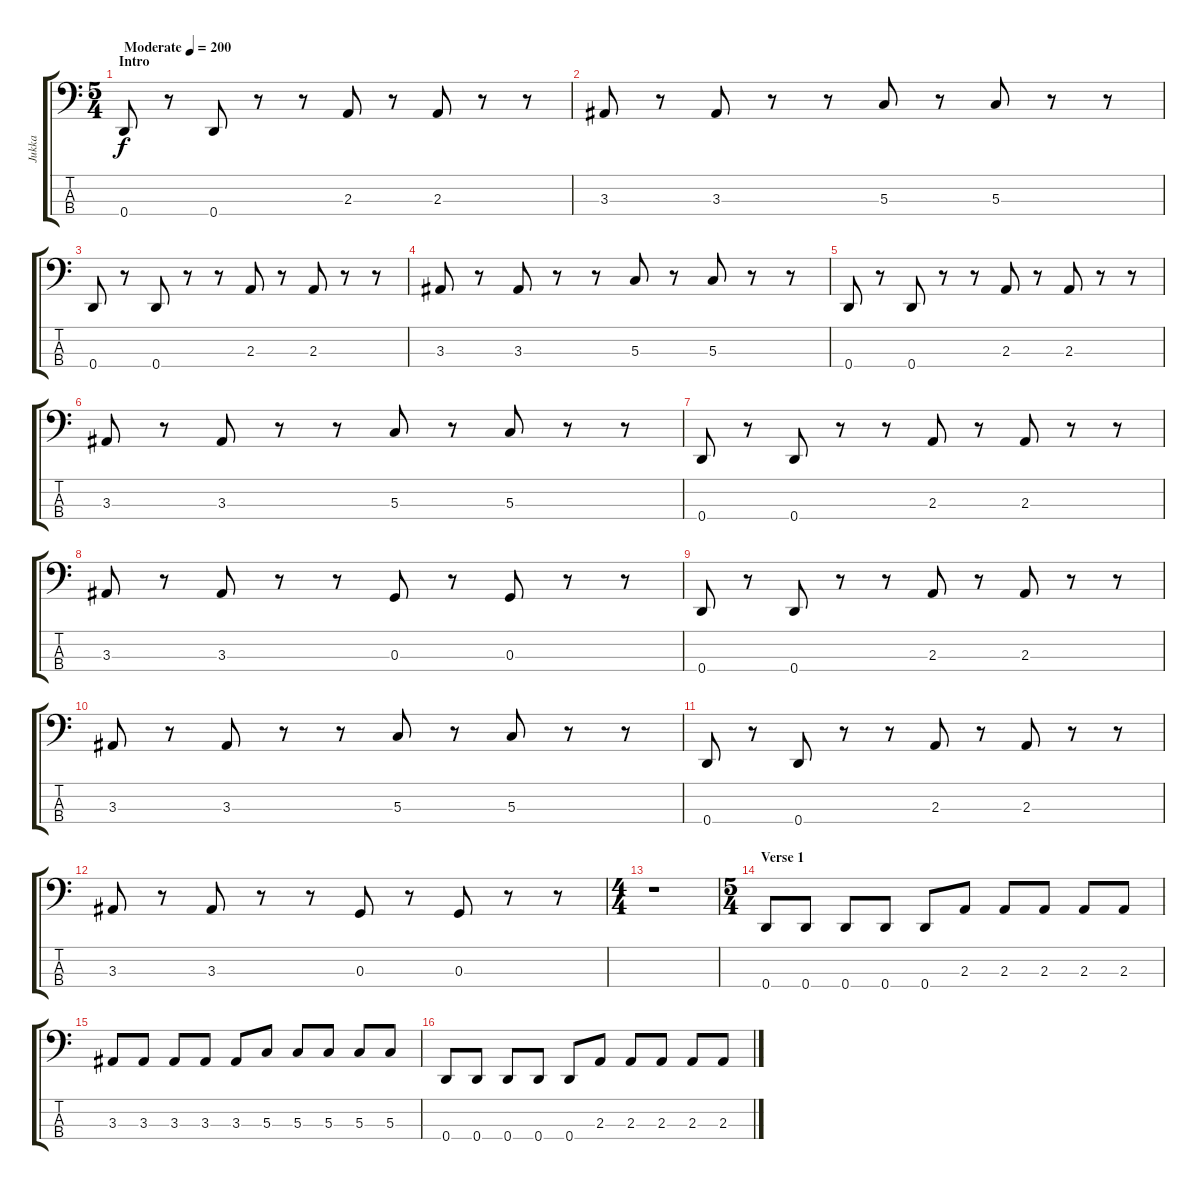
\track ("Jukka" "Jukka") {instrument electricbasspick}
\staff {score tabs}
\tuning (F2 C2 G1 D1) {hide}
\ts (5 4)
\section ("" "Intro")
\tempo (200 "Moderate")
\clef f4
\ks c
0.4.8{dy f instrument electricbasspick} r.8 0.4.8 r.8 r.8 2.3.8 r.8 2.3.8 r.8 r.8 |
3.3.8 r.8 3.3.8 r.8 r.8 5.3.8 r.8 5.3.8 r.8 r.8 |
0.4.8 r.8 0.4.8 r.8 r.8 2.3.8 r.8 2.3.8 r.8 r.8 |
3.3.8 r.8 3.3.8 r.8 r.8 5.3.8 r.8 5.3.8 r.8 r.8 |
0.4.8 r.8 0.4.8 r.8 r.8 2.3.8 r.8 2.3.8 r.8 r.8 |
3.3.8 r.8 3.3.8 r.8 r.8 5.3.8 r.8 5.3.8 r.8 r.8 |
0.4.8 r.8 0.4.8 r.8 r.8 2.3.8 r.8 2.3.8 r.8 r.8 |
3.3.8 r.8 3.3.8 r.8 r.8 0.3.8 r.8 0.3.8 r.8 r.8 |
0.4.8 r.8 0.4.8 r.8 r.8 2.3.8 r.8 2.3.8 r.8 r.8 |
3.3.8 r.8 3.3.8 r.8 r.8 5.3.8 r.8 5.3.8 r.8 r.8 |
0.4.8 r.8 0.4.8 r.8 r.8 2.3.8 r.8 2.3.8 r.8 r.8 |
3.3.8 r.8 3.3.8 r.8 r.8 0.3.8 r.8 0.3.8 r.8 r.8 |
\ts (4 4)
r.1 |
\ts (5 4)
\section ("" "Verse 1")
0.4.8 0.4.8 0.4.8 0.4.8 0.4.8 2.3.8 2.3.8 2.3.8 2.3.8 2.3.8 |
3.3.8 3.3.8 3.3.8 3.3.8 3.3.8 5.3.8 5.3.8 5.3.8 5.3.8 5.3.8 |
0.4.8 0.4.8 0.4.8 0.4.8 0.4.8 2.3.8 2.3.8 2.3.8 2.3.8 2.3.8
